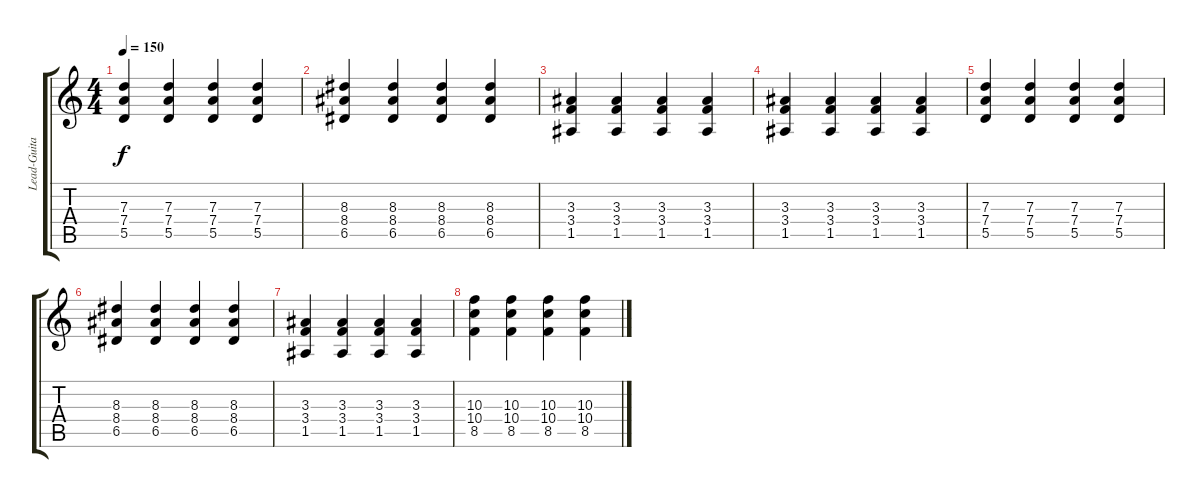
\track ("Lead-Guitar" "Lead-Guita") {instrument distortionguitar}
\staff {score tabs}
\tuning (E4 B3 G3 D3 A2 E2) {hide}
\ts (4 4)
\tempo 150
\clef g2
\ks c
(7.3 7.4 5.5).4{dy f} (7.3 7.4 5.5).4 (7.3 7.4 5.5).4 (7.3 7.4 5.5).4 |
(8.3 8.4 6.5).4 (8.3 8.4 6.5).4 (8.3 8.4 6.5).4 (8.3 8.4 6.5).4 |
(3.3 3.4 1.5).4 (3.3 3.4 1.5).4 (3.3 3.4 1.5).4 (3.3 3.4 1.5).4 |
(3.3 3.4 1.5).4 (3.3 3.4 1.5).4 (3.3 3.4 1.5).4 (3.3 3.4 1.5).4 |
(7.3 7.4 5.5).4 (7.3 7.4 5.5).4 (7.3 7.4 5.5).4 (7.3 7.4 5.5).4 |
(8.3 8.4 6.5).4 (8.3 8.4 6.5).4 (8.3 8.4 6.5).4 (8.3 8.4 6.5).4 |
(3.3 3.4 1.5).4 (3.3 3.4 1.5).4 (3.3 3.4 1.5).4 (3.3 3.4 1.5).4 |
(10.3 10.4 8.5).4 (10.3 10.4 8.5).4 (10.3 10.4 8.5).4 (10.3 10.4 8.5).4
